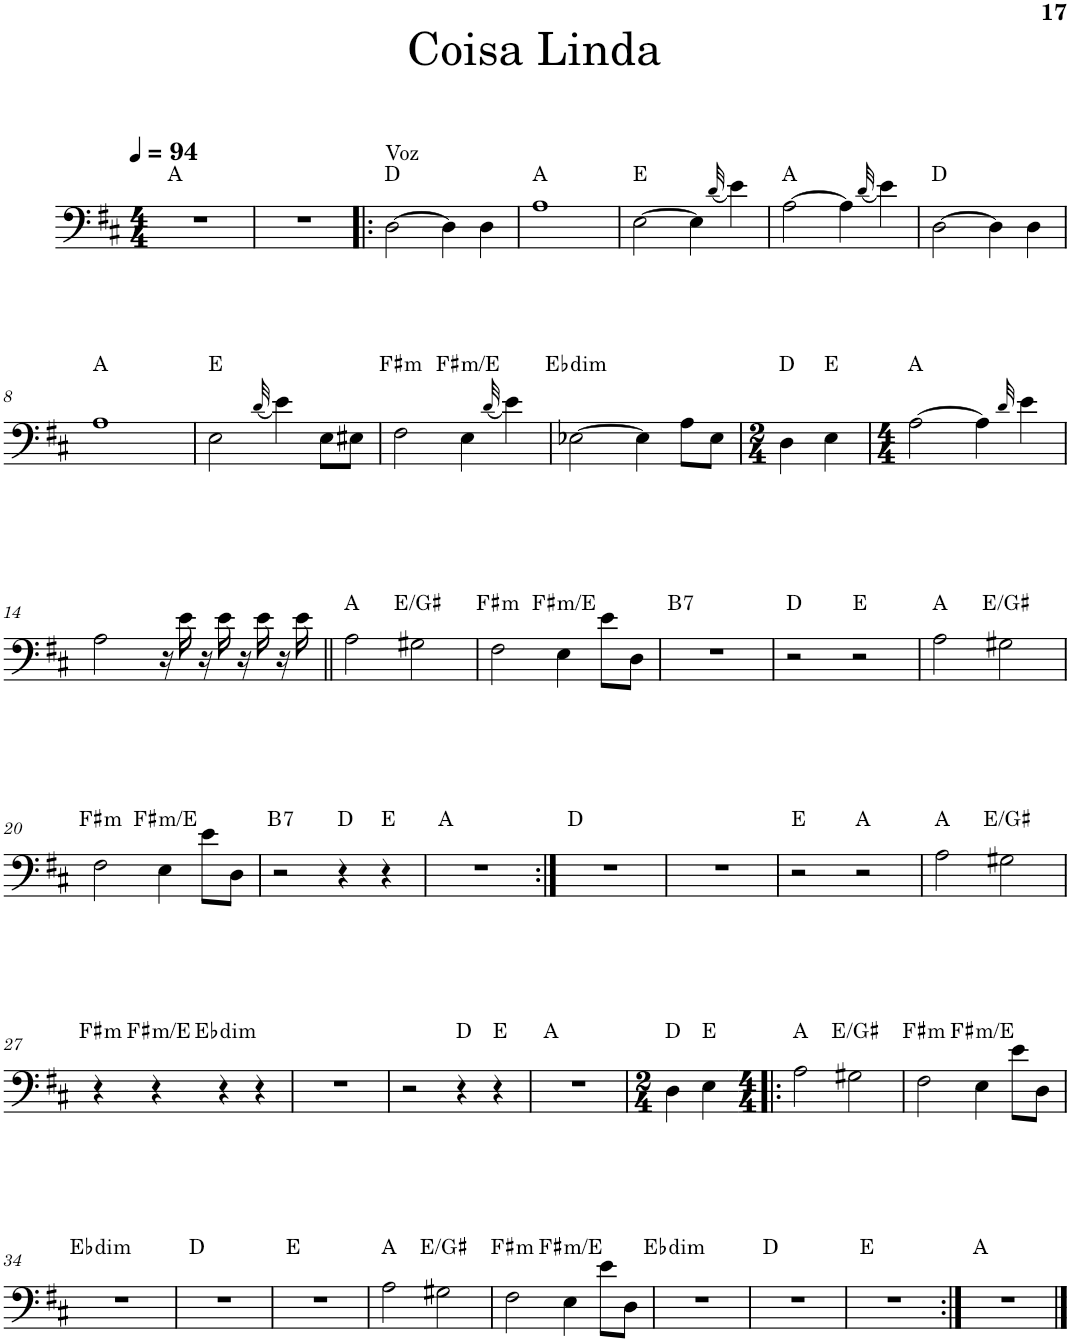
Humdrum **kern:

**kern	**harte
*part1	*part1
*staff1	*
*I"Acoustic Bass	*
*I'Bass	*
!!LO:PB:g=z
*clefF4	*
*Trd7c12	*
*k[f#c#]	*
*M4/4	*
*MM94	*
=1	=1
1r	A:maj
=2	=2
1r	.
=3!|:	=3!|:
!LO:TX:a:t=Voz	!
[2D\	D:maj
4D\]	.
4D\	.
=4	=4
1A	A:maj
=5	=5
[2E\	E:maj
4E\]	.
(32qd/	.
4e\)	.
=6	=6
[2A\	A:maj
4A\]	.
(32qd/	.
4e\)	.
=7	=7
[2D\	D:maj
4D\]	.
4D\	.
!!LO:LB:g=z
=8	=8
1A	A:maj
=9	=9
2E\	E:maj
(32qd/	.
4e\)	.
8E\L	.
8E#X\J	.
=10	=10
!	!LO:H:kt=m
2F#\	F#:min
!	!LO:H:kt=m
4E\	F#:min/b7
(32qd/	.
4e\)	.
=11	=11
!	!LO:H:kt=dim
[2E-X\	Eb:dim
4E-\]	.
8A\L	.
8E-\J	.
=12	=12
*M2/4	*
4D\	D:maj
4E\	E:maj
=13	=13
*M4/4	*
[2A\	A:maj
4A\]	.
32qd/	.
4e\	.
!!LO:LB:g=z
=14	=14
2A\	.
16r	.
16e\	.
16r	.
16e\	.
16r	.
16e\	.
16r	.
16e\	.
=15||	=15||
2A\	A:maj
2G#X\	E:maj/3
=16	=16
!	!LO:H:kt=m
2F#\	F#:min
!	!LO:H:kt=m
4E\	F#:min/b7
8e\L	.
8D\J	.
=17	=17
!	!LO:H:kt=7
1r	B:7
=18	=18
2r	D:maj
2r	E:maj
=19	=19
2A\	A:maj
2G#X\	E:maj/3
!!LO:LB:g=z
=20	=20
!	!LO:H:kt=m
2F#\	F#:min
!	!LO:H:kt=m
4E\	F#:min/b7
8e\L	.
8D\J	.
=21	=21
!	!LO:H:kt=7
2r	B:7
4r	D:maj
4r	E:maj
=22	=22
1r	A:maj
=23:|!	=23:|!
1r	D:maj
=24	=24
1r	.
=25	=25
2r	E:maj
2r	A:maj
=26	=26
2A\	A:maj
2G#X\	E:maj/3
!!LO:LB:g=z
=27	=27
!	!LO:H:kt=m
4r	F#:min
!	!LO:H:kt=m
4r	F#:min/b7
!	!LO:H:kt=dim
4r	Eb:dim
4r	.
=28	=28
1r	.
=29	=29
2r	.
4r	D:maj
4r	E:maj
=30	=30
1r	A:maj
=31	=31
*M2/4	*
4D\	D:maj
4E\	E:maj
=32!|:	=32!|:
*M4/4	*
2A\	A:maj
2G#X\	E:maj/3
=33	=33
!	!LO:H:kt=m
2F#\	F#:min
!	!LO:H:kt=m
4E\	F#:min/b7
8e\L	.
8D\J	.
!!LO:LB:g=z
=34	=34
!	!LO:H:kt=dim
1r	Eb:dim
=35	=35
1r	D:maj
=36	=36
1r	E:maj
=37	=37
2A\	A:maj
2G#X\	E:maj/3
=38	=38
!	!LO:H:kt=m
2F#\	F#:min
!	!LO:H:kt=m
4E\	F#:min/b7
8e\L	.
8D\J	.
=39	=39
!	!LO:H:kt=dim
1r	Eb:dim
=40	=40
1r	D:maj
=41	=41
1r	E:maj
=42:|!	=42:|!
1r	A:maj
==	==
*-	*-
